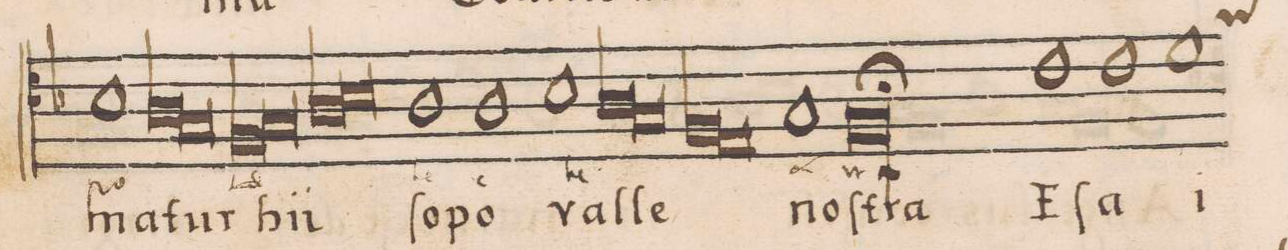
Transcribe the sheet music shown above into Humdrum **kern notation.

**kern	**text
*I"TENOR	*
*clefC4	*
*k[b-]	*
*met(C)	*
*M2/1	*
1B-	-ma-
=60-	=60-
*lig	*
1A	-tur
1G	.
*Xlig	*
=61-	=61-
*lig	*
1F	hii-
1G	.
*Xlig	*
=62-	=62-
*lig	*
1A	.
1B-	.
*Xlig	*
=63-	=63-
1A	-ſo-
1A	-po
=64-	=64-
1B-	val-
*lig	*
1A	-le
=65-	=65-
1G	.
*Xlig	*
*lig	*
1F	.
=66-	=66-
1E	.
*Xlig	*
1G	noſ-
=67-	=67-
0F\;l	-tra
=68-	=68-
1c	E-
1c	-ſa-
=69-	=69-
*custos:f	*
1d	-i-
*clefC3	*
*-	*-
